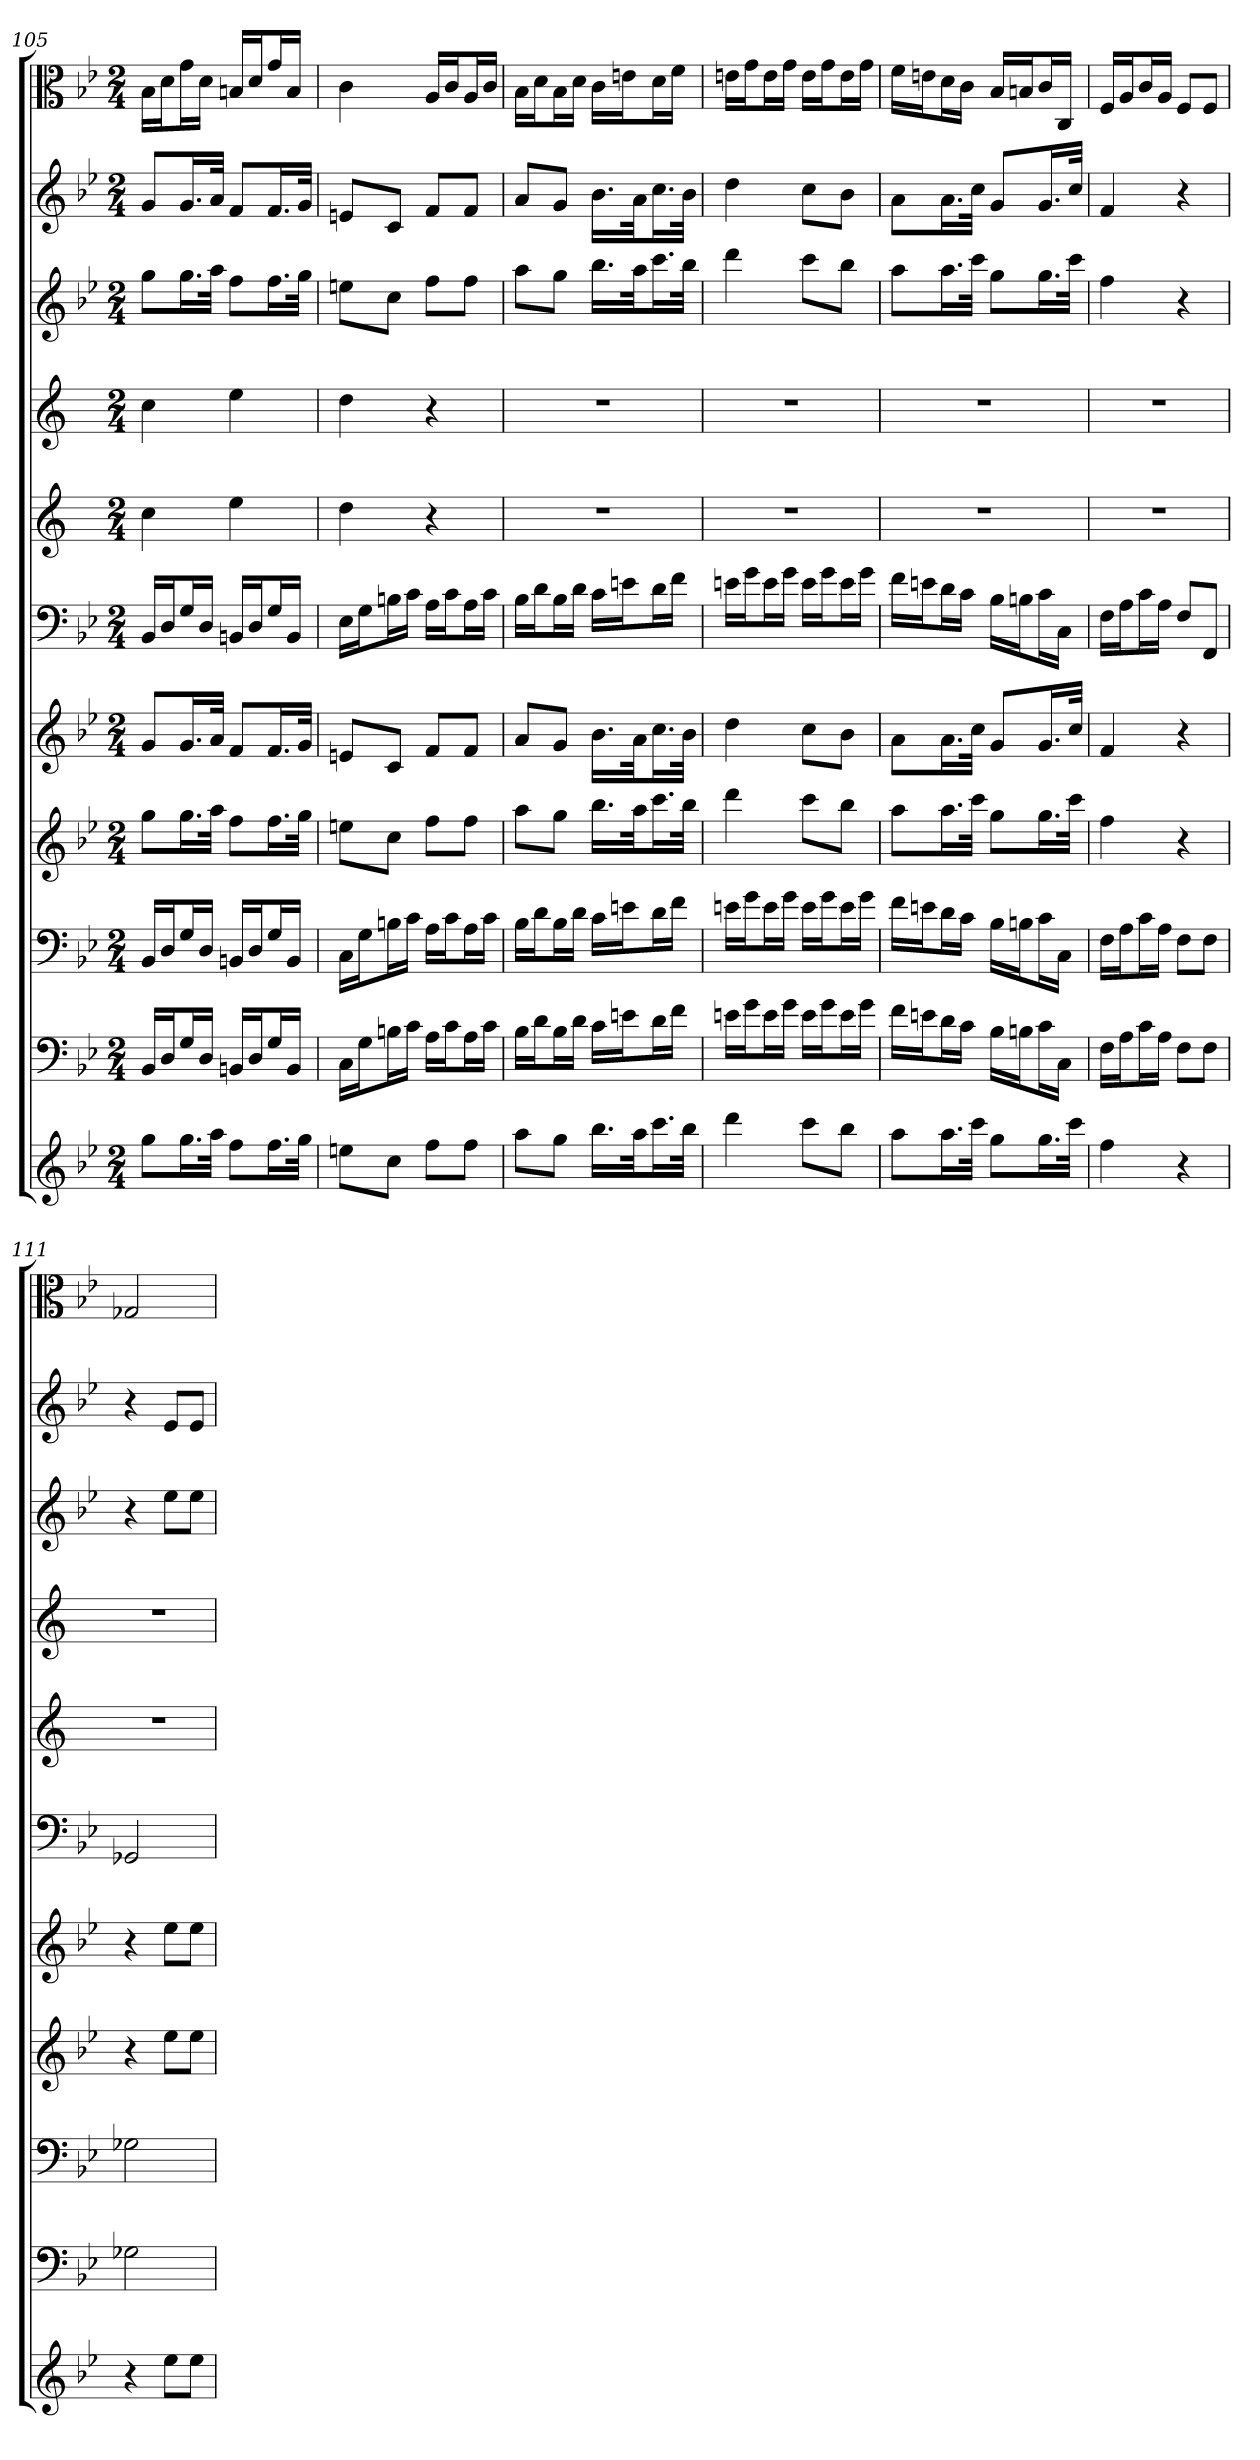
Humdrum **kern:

**kern	**kern	**kern	**kern	**kern	**kern	**kern	**kern	**kern	**kern	**kern
*part11	*part10	*part9	*part8	*part7	*part6	*part5	*part4	*part3	*part2	*part1
*staff11	*staff10	*staff9	*staff8	*staff7	*staff6	*staff5	*staff4	*staff3	*staff2	*staff1
*	*clefF4	*clefF4	*	*	*clefF4	*	*	*	*	*clefC3
*k[b-e-]	*k[b-e-]	*k[b-e-]	*k[b-e-]	*k[b-e-]	*k[b-e-]	*k[]	*k[]	*k[b-e-]	*k[b-e-]	*k[b-e-]
*B-:	*B-:	*B-:	*B-:	*B-:	*B-:	*	*	*B-:	*B-:	*B-:
*M2/4	*M2/4	*M2/4	*M2/4	*M2/4	*M2/4	*M2/4	*M2/4	*M2/4	*M2/4	*M2/4
=105	=105	=105	=105	=105	=105	=105	=105	=105	=105	=105
8ggL	16BB-/LL	16BB-/LL	8ggL	8gL	16BB-/LL	4cc	4cc	8ggL	8gL	16B-\LL
.	16D/J	16D/J	.	.	16D/J	.	.	.	.	16d\J
16.ggL	16G/L	16G/L	16.ggL	16.gL	16G/L	.	.	16.ggL	16.gL	16g\L
.	16D/JJ	16D/JJ	.	.	16D/JJ	.	.	.	.	16d\JJ
32aaJJk	.	.	32aaJJk	32aJJk	.	.	.	32aaJJk	32aJJk	.
8ffL	16BBn/LL	16BBn/LL	8ffL	8fL	16BBn/LL	4ee	4ee	8ffL	8fL	16Bn/LL
.	16D/J	16D/J	.	.	16D/J	.	.	.	.	16d/J
16.ffL	16G/L	16G/L	16.ffL	16.fL	16G/L	.	.	16.ffL	16.fL	16g/L
.	16BB/JJ	16BB/JJ	.	.	16BB/JJ	.	.	.	.	16B/JJ
32ggJJk	.	.	32ggJJk	32gJJk	.	.	.	32ggJJk	32gJJk	.
=106	=106	=106	=106	=106	=106	=106	=106	=106	=106	=106
8eenL	16C\LL	16C\LL	8eenL	8enL	16E-\LL	4dd	4dd	8eenL	8enL	4c
.	16G\J	16G\J	.	.	16G\J	.	.	.	.	.
8ccJ	16Bn\L	16Bn\L	8ccJ	8cJ	16Bn\L	.	.	8ccJ	8cJ	.
.	16c\JJ	16c\JJ	.	.	16c\JJ	.	.	.	.	.
8ffL	16A\LL	16A\LL	8ffL	8fL	16A\LL	4r	4r	8ffL	8fL	16A/LL
.	16c\J	16c\J	.	.	16c\J	.	.	.	.	16c/J
8ffJ	16A\L	16A\L	8ffJ	8fJ	16A\L	.	.	8ffJ	8fJ	16A/L
.	16c\JJ	16c\JJ	.	.	16c\JJ	.	.	.	.	16c/JJ
=107	=107	=107	=107	=107	=107	=107	=107	=107	=107	=107
8aaL	16B-\LL	16B-\LL	8aaL	8aL	16B-\LL	2r	2r	8aaL	8aL	16B-\LL
.	16d\J	16d\J	.	.	16d\J	.	.	.	.	16d\J
8ggJ	16B-\L	16B-\L	8ggJ	8gJ	16B-\L	.	.	8ggJ	8gJ	16B-\L
.	16d\JJ	16d\JJ	.	.	16d\JJ	.	.	.	.	16d\JJ
16.bb-LL	16c\LL	16c\LL	16.bb-LL	16.b-LL	16c\LL	.	.	16.bb-LL	16.b-LL	16c\LL
.	16en\J	16en\J	.	.	16en\J	.	.	.	.	16en\J
32aaJk	.	.	32aaJk	32aJk	.	.	.	32aaJk	32aJk	.
16.cccL	16d\L	16d\L	16.cccL	16.ccL	16d\L	.	.	16.cccL	16.ccL	16d\L
.	16f\JJ	16f\JJ	.	.	16f\JJ	.	.	.	.	16f\JJ
32bb-JJk	.	.	32bb-JJk	32b-JJk	.	.	.	32bb-JJk	32b-JJk	.
=108	=108	=108	=108	=108	=108	=108	=108	=108	=108	=108
4ddd	16en\LL	16en\LL	4ddd	4dd	16en\LL	2r	2r	4ddd	4dd	16en\LL
.	16g\J	16g\J	.	.	16g\J	.	.	.	.	16g\J
.	16e\L	16e\L	.	.	16e\L	.	.	.	.	16e\L
.	16g\JJ	16g\JJ	.	.	16g\JJ	.	.	.	.	16g\JJ
8cccL	16e\LL	16e\LL	8cccL	8ccL	16e\LL	.	.	8cccL	8ccL	16e\LL
.	16g\J	16g\J	.	.	16g\J	.	.	.	.	16g\J
8bb-J	16e\L	16e\L	8bb-J	8b-J	16e\L	.	.	8bb-J	8b-J	16e\L
.	16g\JJ	16g\JJ	.	.	16g\JJ	.	.	.	.	16g\JJ
=109	=109	=109	=109	=109	=109	=109	=109	=109	=109	=109
8aaL	16f\LL	16f\LL	8aaL	8aL	16f\LL	2r	2r	8aaL	8aL	16f\LL
.	16en\J	16en\J	.	.	16en\J	.	.	.	.	16en\J
16.aaL	16d\L	16d\L	16.aaL	16.aL	16d\L	.	.	16.aaL	16.aL	16d\L
.	16c\JJ	16c\JJ	.	.	16c\JJ	.	.	.	.	16c\JJ
32cccJJk	.	.	32cccJJk	32ccJJk	.	.	.	32cccJJk	32ccJJk	.
8ggL	16B-\LL	16B-\LL	8ggL	8gL	16B-\LL	.	.	8ggL	8gL	16B-/LL
.	16Bn\J	16Bn\J	.	.	16Bn\J	.	.	.	.	16Bn/J
16.ggL	16c\L	16c\L	16.ggL	16.gL	16c\L	.	.	16.ggL	16.gL	16c/L
.	16C\JJ	16C\JJ	.	.	16C\JJ	.	.	.	.	16C/JJ
32cccJJk	.	.	32cccJJk	32ccJJk	.	.	.	32cccJJk	32ccJJk	.
=110	=110	=110	=110	=110	=110	=110	=110	=110	=110	=110
4ff	16F\LL	16F\LL	4ff	4f	16F\LL	2r	2r	4ff	4f	16F/LL
.	16A\J	16A\J	.	.	16A\J	.	.	.	.	16A/J
.	16c\L	16c\L	.	.	16c\L	.	.	.	.	16c/L
.	16A\JJ	16A\JJ	.	.	16A\JJ	.	.	.	.	16A/JJ
4r	8F\L	8F\L	4r	4r	8F/L	.	.	4r	4r	8F/L
.	8F\J	8F\J	.	.	8FF/J	.	.	.	.	8F/J
=111	=111	=111	=111	=111	=111	=111	=111	=111	=111	=111
4r	2G-X	2G-X	4r	4r	2GG-X	2r	2r	4r	4r	2G-X
8ee-L	.	.	8ee-L	8ee-L	.	.	.	8ee-L	8e-L	.
8ee-J	.	.	8ee-J	8ee-J	.	.	.	8ee-J	8e-J	.
=	=	=	=	=	=	=	=	=	=	=
*-	*-	*-	*-	*-	*-	*-	*-	*-	*-	*-
